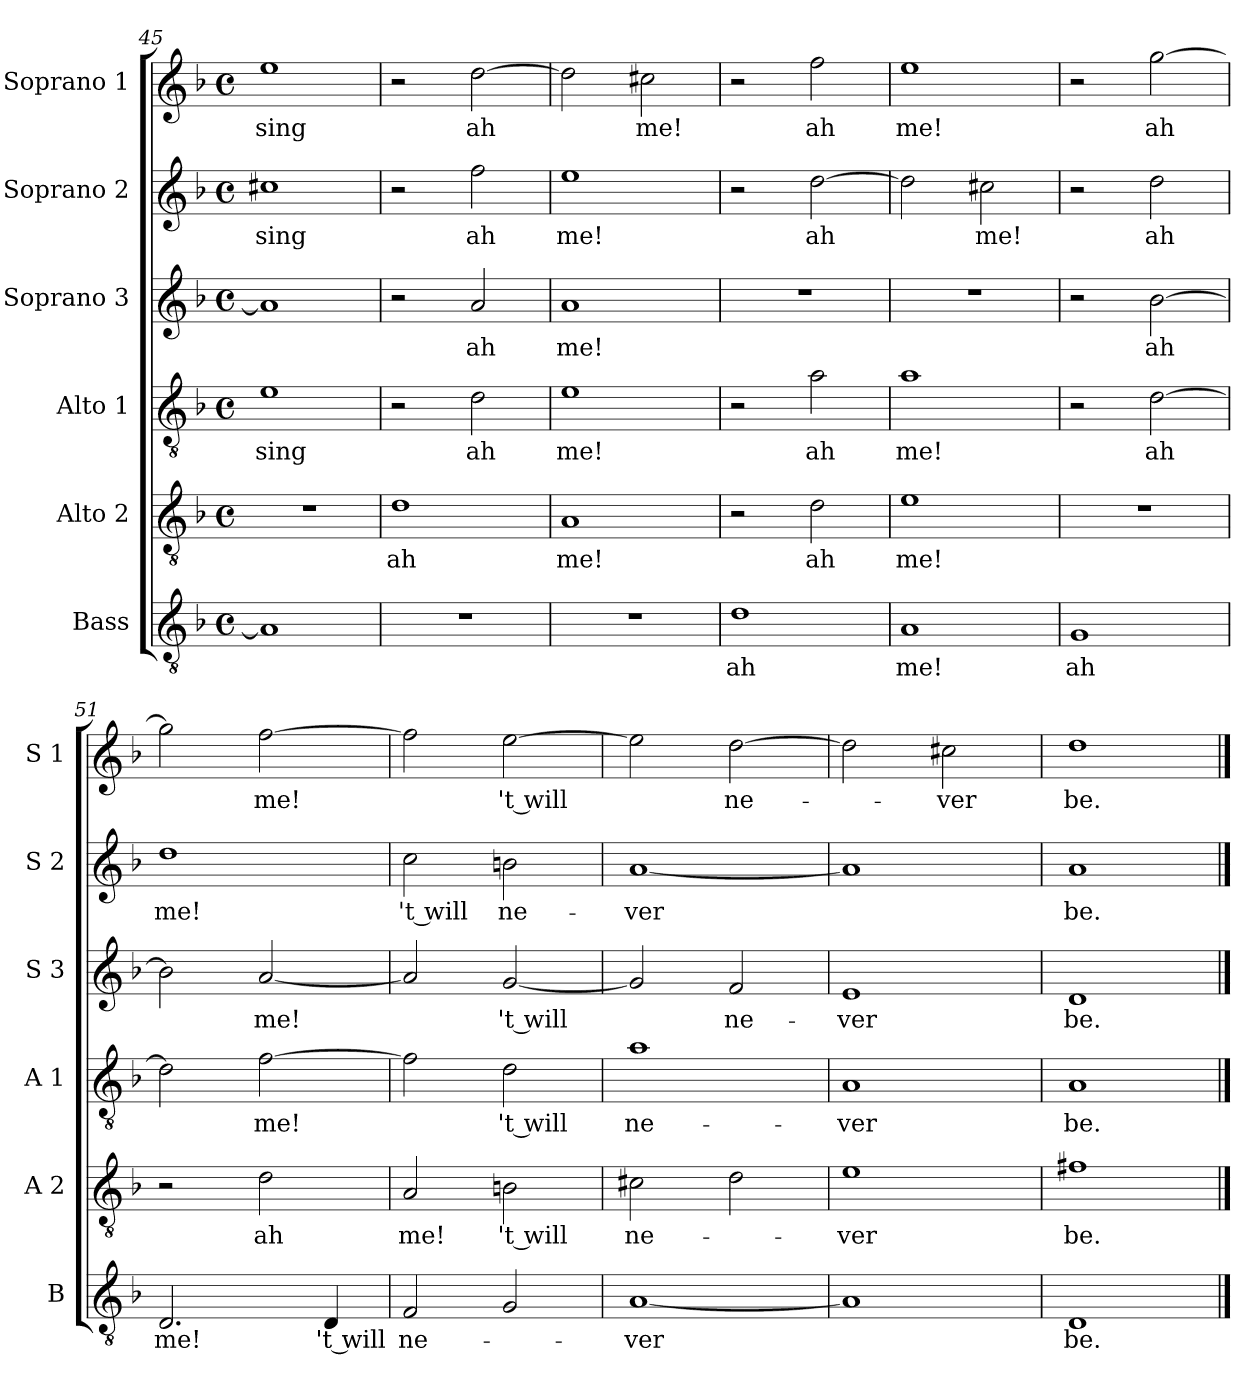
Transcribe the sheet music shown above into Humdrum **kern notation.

**kern	**text	**kern	**text	**kern	**text	**kern	**text	**kern	**text	**kern	**text
*part6	*part6	*part5	*part5	*part4	*part4	*part3	*part3	*part2	*part2	*part1	*part1
*staff6	*staff6	*staff5	*staff5	*staff4	*staff4	*staff3	*staff3	*staff2	*staff2	*staff1	*staff1
*I"Bass	*	*I"Alto 2	*	*I"Alto 1	*	*I"Soprano 3	*	*I"Soprano 2	*	*I"Soprano 1	*
*I'B	*	*I'A 2	*	*I'A 1	*	*I'S 3	*	*I'S 2	*	*I'S 1	*
*clefGv2	*	*clefGv2	*	*clefGv2	*	*clefG2	*	*clefG2	*	*clefG2	*
*k[b-]	*	*k[b-]	*	*k[b-]	*	*k[b-]	*	*k[b-]	*	*k[b-]	*
*F:	*	*F:	*	*F:	*	*F:	*	*F:	*	*F:	*
*M4/4	*	*M4/4	*	*M4/4	*	*M4/4	*	*M4/4	*	*M4/4	*
*met(c)	*	*met(c)	*	*met(c)	*	*met(c)	*	*met(c)	*	*met(c)	*
=45	=45	=45	=45	=45	=45	=45	=45	=45	=45	=45	=45
!	!	!	!	!	!LO:LY:b	!	!	!	!LO:LY:b	!	!LO:LY:b
1A]	.	1r	.	1e	sing	1a]	.	1cc#X	sing	1ee	sing
!!LO:LB:g=z
=46	=46	=46	=46	=46	=46	=46	=46	=46	=46	=46	=46
!	!	!	!LO:LY:b	!	!	!	!	!	!	!	!
1r	.	1d	ah	2r	.	2r	.	2r	.	2r	.
!	!	!	!	!	!LO:LY:b	!	!LO:LY:b	!	!LO:LY:b	!	!LO:LY:b
.	.	.	.	2d\	ah	2a/	ah	2ff\	ah	[2dd\	ah
=47	=47	=47	=47	=47	=47	=47	=47	=47	=47	=47	=47
!	!	!	!LO:LY:b	!	!LO:LY:b	!	!LO:LY:b	!	!LO:LY:b	!	!
1r	.	1A	me!	1e	me!	1a	me!	1ee	me!	2dd\]	.
!	!	!	!	!	!	!	!	!	!	!	!LO:LY:b
.	.	.	.	.	.	.	.	.	.	2cc#X\	me!
=48	=48	=48	=48	=48	=48	=48	=48	=48	=48	=48	=48
!	!LO:LY:b	!	!	!	!	!	!	!	!	!	!
1d	ah	2r	.	2r	.	1r	.	2r	.	2r	.
!	!	!	!LO:LY:b	!	!LO:LY:b	!	!	!	!LO:LY:b	!	!LO:LY:b
.	.	2d\	ah	2a\	ah	.	.	[2dd\	ah	2ff\	ah
=49	=49	=49	=49	=49	=49	=49	=49	=49	=49	=49	=49
!	!LO:LY:b	!	!LO:LY:b	!	!LO:LY:b	!	!	!	!	!	!LO:LY:b
1A	me!	1e	me!	1a	me!	1r	.	2dd\]	.	1ee	me!
!	!	!	!	!	!	!	!	!	!LO:LY:b	!	!
.	.	.	.	.	.	.	.	2cc#X\	me!	.	.
=50	=50	=50	=50	=50	=50	=50	=50	=50	=50	=50	=50
!	!LO:LY:b	!	!	!	!	!	!	!	!	!	!
1G	ah	1r	.	2r	.	2r	.	2r	.	2r	.
!	!	!	!	!	!LO:LY:b	!	!LO:LY:b	!	!LO:LY:b	!	!LO:LY:b
.	.	.	.	[2d\	ah	[2b-\	ah	2dd\	ah	[2gg\	ah
=51	=51	=51	=51	=51	=51	=51	=51	=51	=51	=51	=51
!	!LO:LY:b	!	!	!	!	!	!	!	!LO:LY:b	!	!
2.D/	me!	2r	.	2d\]	.	2b-\]	.	1dd	me!	2gg\]	.
!	!	!	!LO:LY:b	!	!LO:LY:b	!	!LO:LY:b	!	!	!	!LO:LY:b
.	.	2d\	ah	[2f\	me!	[2a/	me!	.	.	[2ff\	me!
!	!LO:LY:b	!	!	!	!	!	!	!	!	!	!
4D/	't will	.	.	.	.	.	.	.	.	.	.
=52	=52	=52	=52	=52	=52	=52	=52	=52	=52	=52	=52
!	!LO:LY:b	!	!LO:LY:b	!	!	!	!	!	!LO:LY:b	!	!
2F/	ne-	2A/	me!	2f\]	.	2a/]	.	2cc\	't will	2ff\]	.
!	!	!	!LO:LY:b	!	!LO:LY:b	!	!LO:LY:b	!	!LO:LY:b	!	!LO:LY:b
2G/	.	2Bn\	't will	2d\	't will	[2g/	't will	2bn\	ne-	[2ee\	't will
=53	=53	=53	=53	=53	=53	=53	=53	=53	=53	=53	=53
!	!LO:LY:b	!	!LO:LY:b	!	!LO:LY:b	!	!	!	!LO:LY:b	!	!
[1A	-ver	2c#X\	ne-	1a	ne-	2g/]	.	[1a	-ver	2ee\]	.
!	!	!	!	!	!	!	!LO:LY:b	!	!	!	!LO:LY:b
.	.	2d\	.	.	.	2f/	ne-	.	.	[2dd\	ne-
=54	=54	=54	=54	=54	=54	=54	=54	=54	=54	=54	=54
!	!	!	!LO:LY:b	!	!LO:LY:b	!	!LO:LY:b	!	!	!	!
1A]	.	1e	-ver	1A	-ver	1e	-ver	1a]	.	2dd\]	.
!	!	!	!	!	!	!	!	!	!	!	!LO:LY:b
.	.	.	.	.	.	.	.	.	.	2cc#X\	-ver
=55	=55	=55	=55	=55	=55	=55	=55	=55	=55	=55	=55
!	!LO:LY:b	!	!LO:LY:b	!	!LO:LY:b	!	!LO:LY:b	!	!LO:LY:b	!	!LO:LY:b
1D	be.	1f#X	be.	1A	be.	1d	be.	1a	be.	1dd	be.
==	==	==	==	==	==	==	==	==	==	==	==
*-	*-	*-	*-	*-	*-	*-	*-	*-	*-	*-	*-
